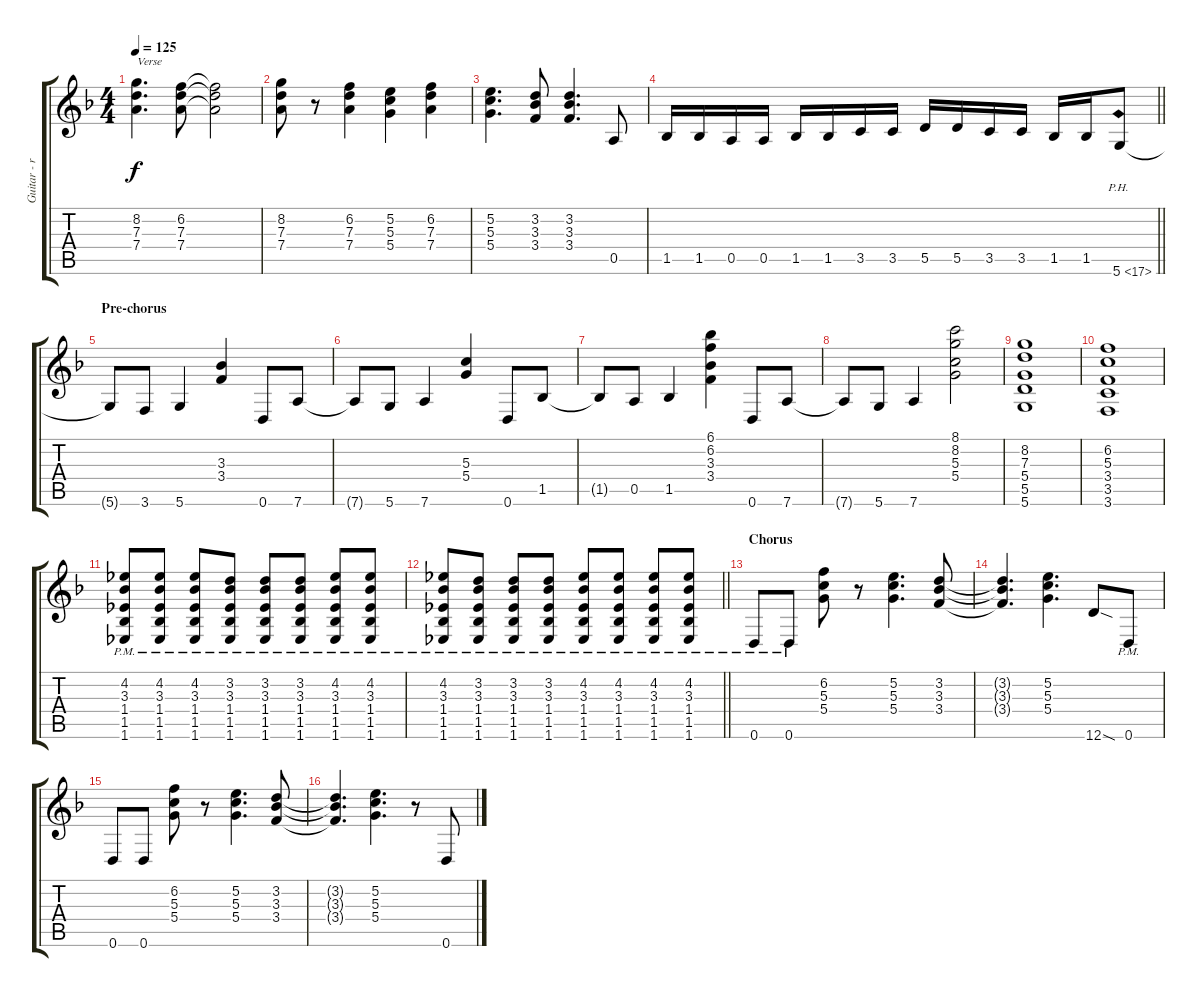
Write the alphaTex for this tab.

\track ("Guitar - rhythm" "Guitar - r") {instrument distortionguitar}
\staff {score tabs}
\tuning (E4 B3 G3 D3 A2 D2) {hide}
\ts (4 4)
\tempo 125
\clef g2
\ks f
(8.2 7.3 7.4).4{d txt "Verse" dy f} (6.2 7.3 7.4).8 (6.2{t} 7.3{t} 7.4{t}).2 |
(8.2 7.3 7.4).8 r.8 (6.2 7.3 7.4).4 (5.2 5.3 5.4).4 (6.2 7.3 7.4).4 |
(5.2 5.3 5.4).4{d} (3.2 3.3 3.4).8 (3.2 3.3 3.4).4{d} 0.5.8 |
\barLineRight lightlight
1.5.16 1.5.16 0.5.16 0.5.16 1.5.16 1.5.16 3.5.16 3.5.16 5.5.16 5.5.16 3.5.16 3.5.16 1.5.16 1.5.16 5.6{ph 12}.8 |
\section ("" "Pre-chorus")
5.6{t}.8 3.6.8 5.6.4 (3.3 3.4).4 0.6.8 7.6.8 |
7.6{t}.8 5.6.8 7.6.4 (5.3 5.4).4 0.6.8 1.5.8 |
1.5{t}.8 0.5.8 1.5.4 (6.1 6.2 3.3 3.4).4 0.6.8 7.6.8 |
7.6{t}.8 5.6.8 7.6.4 (8.1 8.2 5.3 5.4).2 |
(8.2 7.3 5.4 5.5 5.6).1 |
(6.2 5.3 3.4 3.5 3.6).1 |
(4.2{pm} 3.3{pm} 1.4{pm} 1.5{pm} 1.6{pm}).8 (4.2{pm} 3.3{pm} 1.4{pm} 1.5{pm} 1.6{pm}).8 (4.2{pm} 3.3{pm} 1.4{pm} 1.5{pm} 1.6{pm}).8 (3.2{pm} 3.3{pm} 1.4{pm} 1.5{pm} 1.6{pm}).8 (3.2{pm} 3.3{pm} 1.4{pm} 1.5{pm} 1.6{pm}).8 (3.2{pm} 3.3{pm} 1.4{pm} 1.5{pm} 1.6{pm}).8 (4.2{pm} 3.3{pm} 1.4{pm} 1.5{pm} 1.6{pm}).8 (4.2{pm} 3.3{pm} 1.4{pm} 1.5{pm} 1.6{pm}).8 |
\barLineRight lightlight
(4.2{pm} 3.3{pm} 1.4{pm} 1.5{pm} 1.6{pm}).8 (3.2{pm} 3.3{pm} 1.4{pm} 1.5{pm} 1.6{pm}).8 (3.2{pm} 3.3{pm} 1.4{pm} 1.5{pm} 1.6{pm}).8 (3.2{pm} 3.3{pm} 1.4{pm} 1.5{pm} 1.6{pm}).8 (4.2{pm} 3.3{pm} 1.4{pm} 1.5{pm} 1.6{pm}).8 (4.2{pm} 3.3{pm} 1.4{pm} 1.5{pm} 1.6{pm}).8 (4.2{pm} 3.3{pm} 1.4{pm} 1.5{pm} 1.6{pm}).8 (4.2{pm} 3.3{pm} 1.4{pm} 1.5{pm} 1.6{pm}).8 |
\section ("" "Chorus")
0.6{pm}.8 0.6{pm}.8 (6.2 5.3 5.4).8 r.8 (5.2 5.3 5.4).4{d} (3.2 3.3 3.4).8 |
(3.2{t} 3.3{t} 3.4{t}).4{d} (5.2 5.3 5.4).4{d} 12.6{sod}.8 0.6{pm}.8 |
0.6.8 0.6.8 (6.2 5.3 5.4).8 r.8 (5.2 5.3 5.4).4{d} (3.2 3.3 3.4).8 |
(3.2{t} 3.3{t} 3.4{t}).4{d} (5.2 5.3 5.4).4{d} r.8 0.6.8
